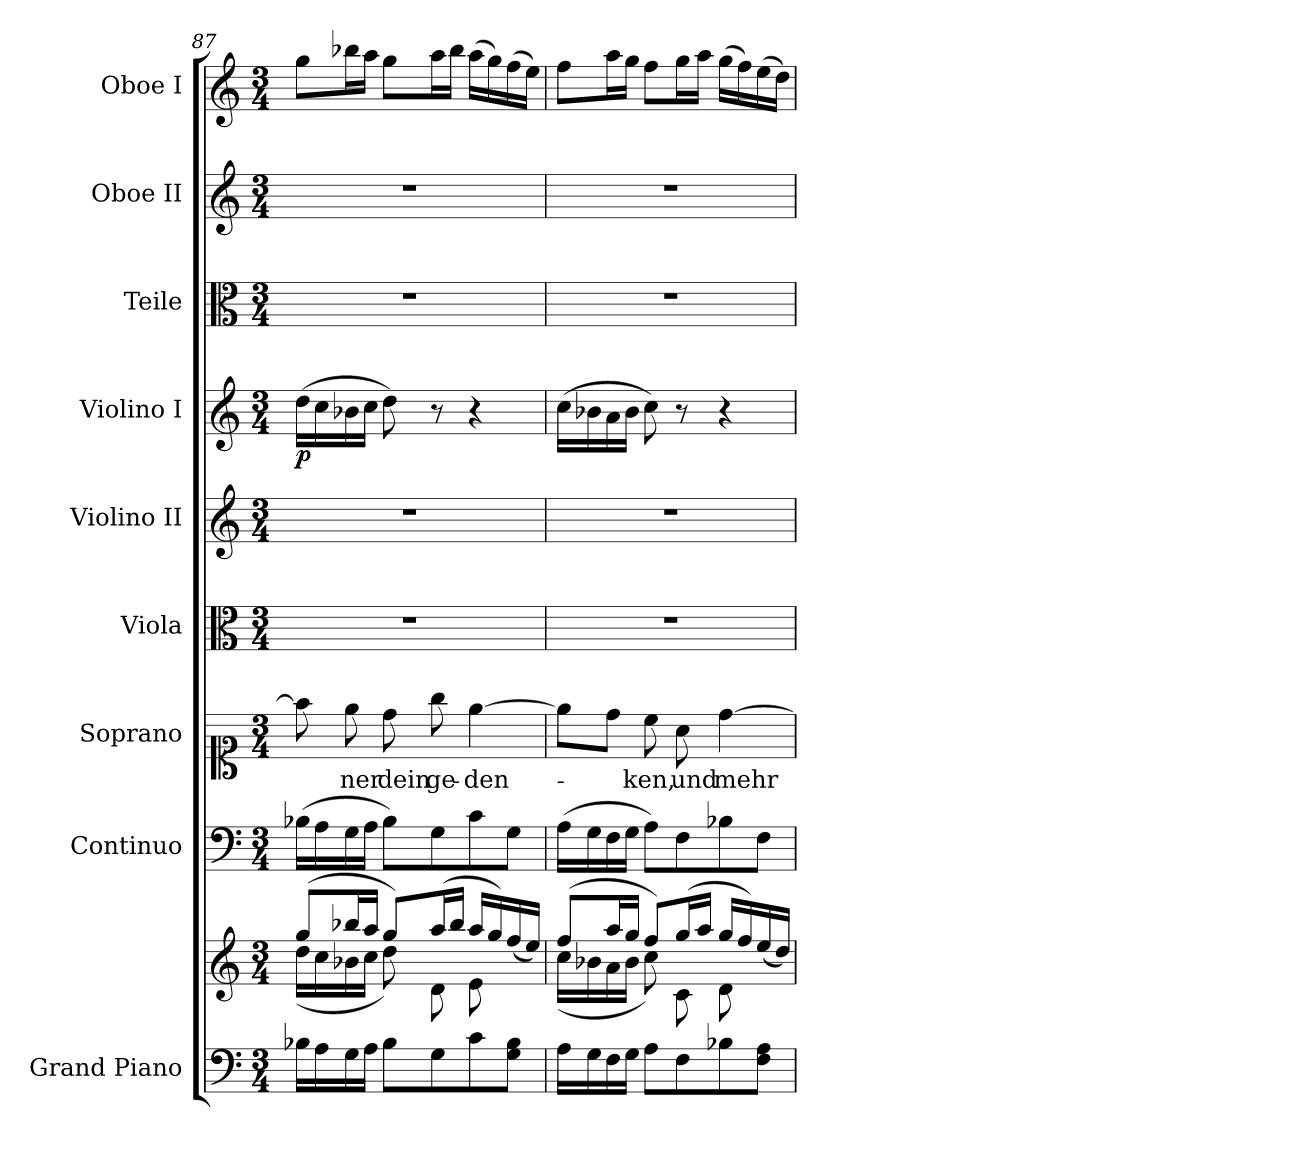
**kern	**kern	**kern	**kern	**text	**kern	**kern	**kern	**dynam	**kern	**kern	**kern
*part9	*part9	*part8	*part7	*part7	*part6	*part5	*part4	*part4	*part3	*part2	*part1
*staff10	*staff9	*staff8	*staff7	*staff7	*staff6	*staff5	*staff4	*staff4	*staff3	*staff2	*staff1
*I"Grand Piano	*	*I"Continuo	*I"Soprano	*	*I"Viola	*I"Violino II	*I"Violino I	*	*I"Teile	*I"Oboe II	*I"Oboe I
*I'Pno	*	*	*	*	*	*	*	*	*	*I'Ob	*I'Ob
*clefF4	*clefG2	*clefF4	*clefC1	*	*clefC3	*clefG2	*clefG2	*	*clefC3	*clefG2	*clefG2
*k[]	*k[]	*k[]	*k[]	*	*k[]	*k[]	*k[]	*	*k[]	*k[]	*k[]
*M3/4	*M3/4	*M3/4	*M3/4	*	*M3/4	*M3/4	*M3/4	*	*M3/4	*M3/4	*M3/4
=87	=87	=87	=87	=87	=87	=87	=87	=87	=87	=87	=87
*	*^	*	*	*	*	*	*	*	*	*	*
!	!	!	!	!	!	!	!	!	!LO:DY:b	!	!	!
16B-X\LL	(>8gg/L	(<16dd\LL	(>16B-X\LL	8ff\]	.	2.r	2.r	(>16dd\LL	p	2.r	2.r	8gg\L
16A\	.	16cc\	16A\	.	.	.	.	16cc\	.	.	.	.
!	!	!	!	!	!LO:LY:b	!	!	!	!	!	!	!
16G\	16bb-X/L	16b-X\	16G\	8ee\	-ner	.	.	16b-X\	.	.	.	16bb-X\L
16A\JJ	16aa/JJ	16cc\JJ	16A\JJ	.	.	.	.	16cc\JJ	.	.	.	16aa\JJ
!	!	!	!	!	!LO:LY:b	!	!	!	!	!	!	!
8B-\L	8gg/L)	8dd\)	8B-\L)	8dd\	dein	.	.	8dd\)	.	.	.	8gg\L
!	!	!	!	!	!LO:LY:b	!	!	!	!	!	!	!
8G\	(>16aa/L	8d\	8G\	8gg\	ge-	.	.	8r	.	.	.	16aa\L
.	16bb-/JJ	.	.	.	.	.	.	.	.	.	.	16bb-\JJ
!	!	!	!	!	!LO:LY:b	!	!	!	!	!	!	!
8c\	16aa/LL	8e\	8c\	[4ee\	-den-	.	.	4r	.	.	.	(>16aa\LL
.	16gg/)	.	.	.	.	.	.	.	.	.	.	16gg\)
8G\ 8B-\J	(>16ff/	8ryy	8G\J	.	.	.	.	.	.	.	.	(>16ff\
.	16ee/JJ)	.	.	.	.	.	.	.	.	.	.	16ee\JJ)
=88	=88	=88	=88	=88	=88	=88	=88	=88	=88	=88	=88	=88
16A\LL	(>8ff/L	(<16cc\LL	(>16A\LL	8ee\L]	.	2.r	2.r	(>16cc\LL	.	2.r	2.r	8ff\L
16G\	.	16b-X\	16G\	.	.	.	.	16b-X\	.	.	.	.
16F\	16aa/L	16a\	16F\	8dd\J	.	.	.	16a\	.	.	.	16aa\L
16G\JJ	16gg/JJ	16b-\JJ	16G\JJ	.	.	.	.	16b-\JJ	.	.	.	16gg\JJ
!	!	!	!	!	!LO:LY:b	!	!	!	!	!	!	!
8A\L	8ff/L)	8cc\)	8A\L)	8cc\	-ken,	.	.	8cc\)	.	.	.	8ff\L
!	!	!	!	!	!LO:LY:b	!	!	!	!	!	!	!
8F\	(>16gg/L	8c\	8F\	8a\	und	.	.	8r	.	.	.	16gg\L
.	16aa/JJ	.	.	.	.	.	.	.	.	.	.	16aa\JJ
!	!	!	!	!	!LO:LY:b	!	!	!	!	!	!	!
8B-X\	16gg/LL	8d\	8B-X\	[4dd\	-mehr	.	.	4r	.	.	.	(>16gg\LL
.	16ff/)	.	.	.	.	.	.	.	.	.	.	16ff\)
8F\ 8A\J	(>16ee/	8ryy	8F\J	.	.	.	.	.	.	.	.	(>16ee\
.	16dd/JJ)	.	.	.	.	.	.	.	.	.	.	16dd\JJ)
*	*v	*v	*	*	*	*	*	*	*	*	*	*
=	=	=	=	=	=	=	=	=	=	=	=
*-	*-	*-	*-	*-	*-	*-	*-	*-	*-	*-	*-
